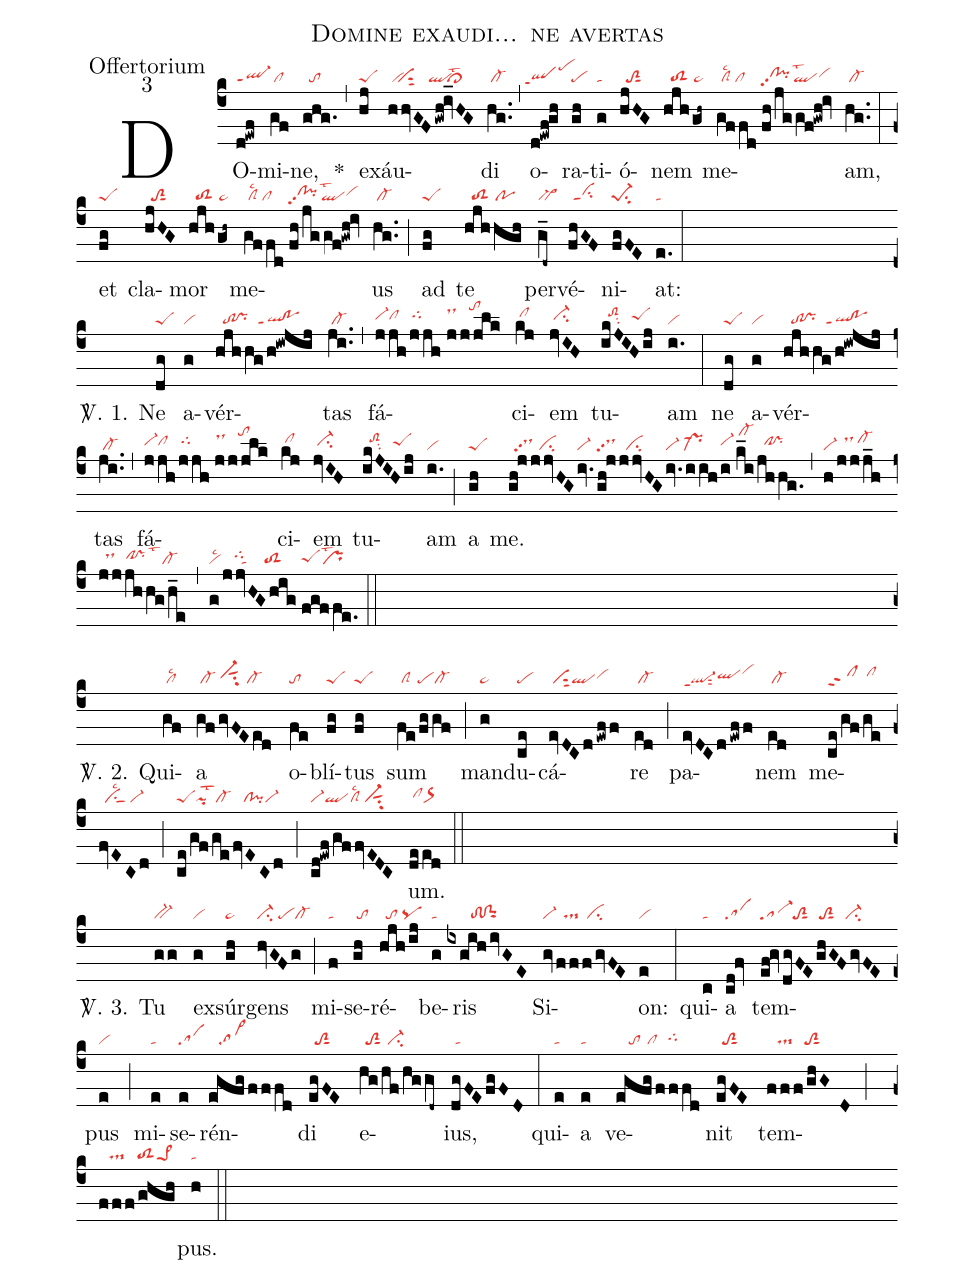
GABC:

name:Domine exaudi... ne avertas;
office-part:Offertorium;
mode:3;
nabc-lines:1;
%%
(c4) DO(d!ewf|ql-ppt1)mi(gf|/cl)ne,(ghg.|//to) *(,)
ex(hj|peS)áu(hhvGF|/vi``visut2|gwh!iv_HG|``ql``ci~lst2)di(hg..|/cl-) (,)
o(d!ewf!gh|``qlheppt1pehk)ra(gh|pe)ti(g|ta)ó(hjHG|//toS2sut1)nem(hjh/gh~|//toS2/pe~)
me(<nlba>gffd|/clSlsc2/cl|//fh/jggf!gwh!iv|clhh!pihhpp2lst3````qlvihh)</nlba>am,(hg..|/cl-) (:)
et(fg|peS) cla(hjHG|//toS2sut1)mor(hjh/gh~|//toS2/pe~)
me(gffd|/clSlsc2/cl|//fh/jggf!gwh!iv|clhh!pihhpp2lst3````qlvihh)us(hg..|/cl-) (;)
ad(fg|peS) te(hjhhgh|//toS2/po) per(g_d~|bv>)vé(fhGF|/cippt1)ni(fgFE|pe-1su2)at:(e.|ta) (:Z)

<sp>V/</sp>. 1. Ne(dg|peS) a(g|vi)vér(hjhhg/h!iwjij|//to!pr//ql!poppt1)tas(ji..|/cl-) (,)
fá(jjh/jjh//jjjlk|vi-hhclhh////tghi///////dshk////tohl)ci(kj|/clhi)em(jvIH|/ci-hh) tu(ikJIHij|//toS2hisu2///peShh)am(i.|vi) (:)
ne(dg|peS) a(g|vi)vér(hjhhg/h!iwjij|//to!pr//ql!poppt1)tas(ji..|/cl-) (,)
fá(jjh/jjh//jjjlk|vi-hhclhh////tghi///////dshk////tohl)ci(kj|/clhi)em(jvIH|/ci-hh) tu(ikJIHij|//toS2hisu2///peShh)am(i.|vi) (;)
a(gh|peS) me.(gh!jjjvHG|//dshipp2//ci|/iv.gh!jjjvHG|vi-//dshipp2///ci|/iv.iih|vi-/pr-|/i//k_i|vi-hh/cl-hl|/jhhg.|//clhh!prhh) (,)
(h/jjj_h|vi-//dshj/cl-hi|//jjjhhg/h_e|//dshi///clhh!prhhlst3cl-) (,)
(g/jjvHGhig|vilsc2////tghi`ta/////toS2|//fgffe.|peShglst3````pr) (::Z)

<sp>V/</sp>. 2.
Qui(gf|/cllsc2)a(gfgvFEed|/cl-/vi-hhsut1su2//cl-) o(fe|to)blí(fg|peS)tus(fg|peS) sum(fe/fg/gf|/clS//pecl-) (;)
man(g|pe~)du(ce|pe)cá(evDCdewff|/ciS1qlvihh)re(ed|/cl-) (;)
pa(evDCdewff|ql-ppt1sut2qlhhvihj)nem(ed|/cl-)
me(ce/gf|clheppt2|/ge|/clhi|/fvECd|//ciSlsc2/vi-)(;)(ce/gf/ge|peSpilst2cl-|/fvECd|///cl!pivi-)(;)(cd!ewf/gf/fvEDC|vi-qlclSlsc2/vi-sut1su2)um.(de/ed|/clhhor>) (::Z)

<sp>V/</sp>. 3.
Tu(gg|bv-) ex(g|vi)súr(gh|pe~)gens(hvGFg|ci-/pecl-) (;)
mi(f|ta)se(gh|/to)ré(hjh/ij|//to/pq)be(g|ta)ris(ixgihivGE|///////to!ciG) Si(gvfff/gvFE|vi-//ts-//ci)on:(e|vi) (:)
qui(c|ta)a(cd!fv|sa) tem(ef!gv|sa-|/dgFEghGFgvFE|///toS2sut1///toS2sut1///ci-)pus(e|vi) (;)
mi(e|ta)se(e|sa)rén(egfg/ff/fd|///sa>)di(egFE|//toS2sut1) e(hg/hf/hg/gd~|//toS2sut1//ci-)ius,(dgFEfgFD|/ta) (:)
qui(e|ta)a(e|ta) ve(egfg/ff/fd|////to//cl///tghh)nit(egFE|//toS2sut1) tem(fff/ghGD|///ts-///toS2sut1)(;)(fff/ghgh|///ts-///toS2pe>1)pus.(h|ta) (::)
